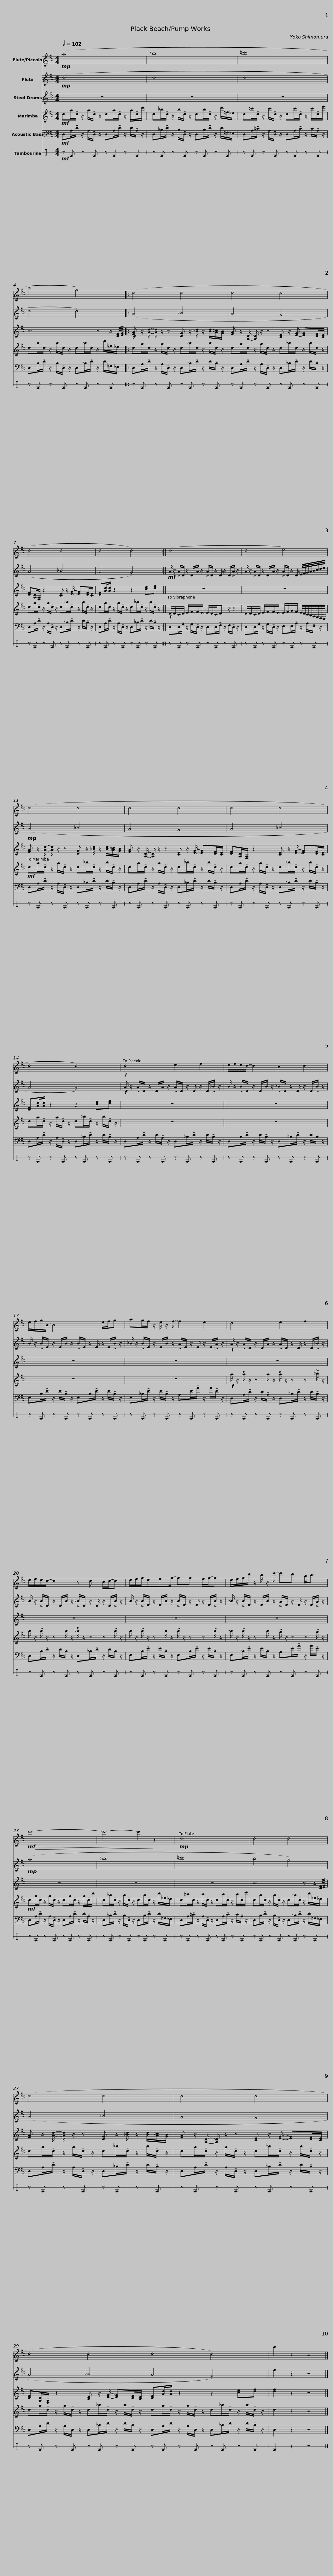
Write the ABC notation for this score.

X:1
%%score 1 2 3 4 5 6
L:1/8
Q:1/4=102
M:4/4
I:linebreak $
K:D
V:1 treble
V:2 treble
V:3 treble
V:4 treble
V:5 bass transpose=-12
V:6 perc stafflines=1
K:none
V:1
!mp! (a8 | _b8 | =c'8 |$ b4 g4) |: (d4 d4 |$ %5
 d4 d4 | d4 d4 | d4 d4) :|$ (d8 | d4 e4) |$ %10
 (d4 d4 | d4 d4 | d4 d4 |$ d4 d4) |!f! d4 e2 f2 | %15
 e/f/e/d/- d2 c2 d2 |$ e/f/g/B/- B4 e/f/g | ag/f/ z/ e/ z/ f/- f2 e2 | d4 e2 f2 |$ e/f/e/d/- d2 z d c/d/-d | %20
 e/f/g/efg/- gg f/g/-g | e/f/g/d'/ z/ c'/ z/ e'/- e'd' b<c' |$!mf!!>(! d'8- | d'4- d'2!>)! z2 |!mp! d8 |$ %25
 d4 d4 | (d4 d4 | d4 d4 |$ d4 d4 | d4 d4) | %30
 d'2 z2 z4 |] %31
V:2
!mp! (d8 | d8 | d8 |$ d4 d4) |: (A4 _B4 |$ %5
 A4 G4 | A4 _B4 | A4 G4) :|$!mf! A/ z/ !>!A/D/ z/ D/A/ z/ !>!A/D/ z/ D/ z/ D/!>!A/ z/ | A/ z/ !>!A/D/ z/ D/A/ z/ !>!A/D/ z/ D/ E/4F/4G/4A/4B/4c/4d/4e/4 |$ %10
!mp! (A4 _B4 | A4 G4 | A4 _B4 |$ A4 G4) |!f! A/ z/ !>!A/D/ z/ D/A/ z/ !>!A/D/ z/ D/ z/ D/!>!_B/ z/ | %15
 B/ z/ !>!B/D/ z/ D/B/ z/ !>!_B/D/ z/ D/ z/ D/!>!B/ z/ |$ B/ z/ !>!B/E/ z/ E/B/ z/ !>!B/E/ z/ E/ z/ E/!>!B/ z/ | _B/ z/ !>!B/E/ z/ E/B/ z/ !>!A/E/ z/ E/ z/ E/!>!A/ z/ |!f! A/ z/ !>!A/D/ z/ D/A/ z/ !>!A/D/ z/ D/ z/ D/!>!_B/ z/ |$ B/ z/ !>!B/D/ z/ D/B/ z/ !>!_B/D/ z/ D/ z/ D/!>!B/ z/ | %20
 B/ z/ !>!B/E/ z/ E/B/ z/ !>!B/E/ z/ E/ z/ E/!>!B/ z/ | _B/ z/ !>!B/E/ z/ E/B/ z/ !>!A/E/ z/ E/ z/ E/!>!A/ z/ |$!mp! (a8 | _b8 | =c'8 |$ %25
 b4 g4) | (A4 _B4 | A4 G4 |$ A4 _B4 | A4 G4) | %30
 f2 z2 z4 |] %31
V:3
 z8 | z8 | z8 |$ z6 z z/ [DF]/4[EG]/4 |:!f! [FA] z/ [Ad]/- [Ad]/ z/ z [DG] z/ [_Bd]/ z/ [Bd]/[A=c]/[GB]/ |$ %5
 [FA] z/ [A,D]/- [A,D]/ z/ z [CE] z/ [EG]/- [EG][DF]/[CE]/ | [DF][A,D]/[F,A,]/ z2 [CE] z/ [EG]/- [EG][DF]/[CE]/ | [DF][Ad]/[Ad]/ z2 z2 [ce][df] :|$ z8 | z8 |$ %10
 [FA] z/ [Ad]/- [Ad]/ z/ z [DG] z/ [_Bd]/ z/ [Bd]/[A=c]/[GB]/ | [FA] z/ [A,D]/- [A,D]/ z/ z [CE] z/ [EG]/- [EG][DF]/[CE]/ | [DF][A,D]/[F,A,]/ z2 [CE] z/ [EG]/- [EG][DF]/[CE]/ |$ [DF][Ad]/[Ad]/ z2 z2 [ce][df] | z8 | %15
 z8 |$ z8 | z8 | z8 |$ z8 | %20
 z8 | z8 |$ z8 | z8 | z8 |$ %25
 z6 z z/ [DF]/4[EG]/4 | [FA] z/ [Ad]/- [Ad]/ z/ z [DG] z/ [_Bd]/ z/ [Bd]/[A=c]/[GB]/ | [FA] z/ [A,D]/- [A,D]/ z/ z [CE] z/ [EG]/- [EG][DF]/[CE]/ |$ [DF][A,D]/[F,A,]/ z2 [CE] z/ [EG]/- [EG][DF]/[CE]/ | [DF][Ad]/[Ad]/ z2 z2 [ce][df] | %30
 [df]2 z2 z4 |] %31
V:4
!mf! da/!tenuto!d/ z/ a/!tenuto!d/ z/ da/!tenuto!d/ z/ a/!tenuto!d/d'/ | d_b/!tenuto!d/ z/ b/!tenuto!d/ z/ db/!tenuto!d/ z/ d'/=f/_e/ | d=c'/!tenuto!d/ z/ c'/!tenuto!d/ z/ dc'/!tenuto!d/ z/ c'/!tenuto!d/e'/ |$ db/!tenuto!d/ z/ b/!tenuto!d/ z/ d_b/!tenuto!d/ z/ d'/=f/_e/ |: da/!tenuto!d/ z/ a/!tenuto!d/ z/ d_b/!tenuto!d/ z/ b/!tenuto!d/ z/ |$ %5
 da/!tenuto!d/ z/ a/!tenuto!d/ z/ d_b/!tenuto!d/ z/ b/!tenuto!d/ z/ | da/!tenuto!d/ z/ a/!tenuto!d/ z/ d_b/!tenuto!d/ z/ b/!tenuto!d/ z/ | da/!tenuto!d/ z/ a/!tenuto!d/ z/ d_b/!tenuto!d/ z/ b/!tenuto!d/ z/ :|$!f! D/D/C/D/ E/F/-F/E/- E/D/C/D z/ z | D/D/C/D/ E/F/-F/E/- E/F/G/F/ E/4D/4C/4B,/4A,/4G,/4F,/4E,/4 |$ %10
!mf! da/!tenuto!d/ z/ a/!tenuto!d/ z/ d_b/!tenuto!d/ z/ b/!tenuto!d/ z/ | da/!tenuto!d/ z/ a/!tenuto!d/ z/ d_b/!tenuto!d/ z/ b/!tenuto!d/ z/ | da/!tenuto!d/ z/ a/!tenuto!d/ z/ d_b/!tenuto!d/ z/ b/!tenuto!d/ z/ |$ da/!tenuto!d/ z/ a/!tenuto!d/ z/ d_b/!tenuto!d/ z/ b/!tenuto!d/ z/ | z8 | %15
 z8 |$ z8 | z8 |!f! a/ z/ !>!a/ z/ z a/ z/ !>!a/ z/ z z !>!_b/ z/ |$ b/ z/ !>!b/ z/ z b/ z/ !>!_b/ z/ z z !>!b/ z/ | %20
 b/ z/ !>!b/ z/ z b/ z/ !>!b/ z/ z z !>!b/ z/ | _b/ z/ !>!b/ z/ z b/ z/ !>!a/ z/ z z !>!a/ z/ |$!mf! da/!tenuto!d/ z/ a/!tenuto!d/ z/ da/!tenuto!d/ z/ a/!tenuto!d/d'/ | d_b/!tenuto!d/ z/ b/!tenuto!d/ z/ db/!tenuto!d/ z/ d'/=f/_e/ | d=c'/!tenuto!d/ z/ c'/!tenuto!d/ z/ dc'/!tenuto!d/ z/ c'/!tenuto!d/e'/ |$ %25
 db/!tenuto!d/ z/ b/!tenuto!d/ z/ d_b/!tenuto!d/ z/ d'/=f/_e/ | da/!tenuto!d/ z/ a/!tenuto!d/ z/ d_b/!tenuto!d/ z/ b/!tenuto!d/ z/ | da/!tenuto!d/ z/ a/!tenuto!d/ z/ d_b/!tenuto!d/ z/ b/!tenuto!d/ z/ |$ da/!tenuto!d/ z/ a/!tenuto!d/ z/ d_b/!tenuto!d/ z/ b/!tenuto!d/ z/ | da/!tenuto!d/ z/ a/!tenuto!d/ z/ d_b/!tenuto!d/ z/ b/!tenuto!d/ z/ | %30
 d2 z2 z4 |] %31
V:5
!mf! D,A,/!tenuto!D/ z/ A,/!tenuto!D,/ z/ D,A,/!tenuto!D/ z/ D/!tenuto!A,/ z/ | D,_B,/!tenuto!D/ z/ B,/!tenuto!D,/ z/ D,B,/!tenuto!D/ z/ D/=F,/_E,/ | D,A,/!tenuto!=C/ z/ A,/!tenuto!D,/ z/ D,A,/!tenuto!C/ z/ C/!tenuto!A,/ z/ |$ D,B,/!tenuto!D/ z/ B,/!tenuto!D,/ z/ D,_B,/!tenuto!D/ z/ D/=F,/_E,/ |: D,A,/!tenuto!D/ z/ A,/!tenuto!D,/ z/ D,_B,/!tenuto!D/ z/ D/!tenuto!B,/ z/ |$ %5
 D,A,/!tenuto!D/ z/ A,/!tenuto!D,/ z/ D,_B,/!tenuto!D/ z/ D/!tenuto!B,/ z/ | D,A,/!tenuto!D/ z/ A,/!tenuto!D,/ z/ D,_B,/!tenuto!D/ z/ D/!tenuto!B,/ z/ | D,A,/!tenuto!D/ z/ A,/!tenuto!D,/ z/ D,_B,/!tenuto!D/ z/ D/!tenuto!B,/ z/ :|$ D,D,/!tenuto!G,/ z/ G,/!tenuto!D,/ z/ D,D,/!tenuto!F,/ z/ F,/!tenuto!D,/ z/ | D,D,/!tenuto!G,/ z/ G,/!tenuto!D,/ z/ E,E,/!tenuto!A,/ z/ A,/!tenuto!E,/ z/ |$ %10
 D,A,/!tenuto!D/ z/ A,/!tenuto!D,/ z/ D,_B,/!tenuto!D/ z/ D/!tenuto!B,/ z/ | D,A,/!tenuto!D/ z/ A,/!tenuto!D,/ z/ D,_B,/!tenuto!D/ z/ D/!tenuto!B,/ z/ | D,A,/!tenuto!D/ z/ A,/!tenuto!D,/ z/ D,_B,/!tenuto!D/ z/ D/!tenuto!B,/ z/ |$ D,A,/!tenuto!D/ z/ A,/!tenuto!D,/ z/ D,_B,/!tenuto!D/ z/ D/!tenuto!B,/ z/ | D,A,/!tenuto!D/ z/ D/!tenuto!A,/ z/ D,_B,/!tenuto!D/ z/ D/!tenuto!B,/ z/ | %15
 D,B,/!tenuto!D/ z/ D/!tenuto!B,/ z/ D,_B,/!tenuto!D/ z/ D/B,/ z/ |$ E,B,/!tenuto!E/ z/ E/!tenuto!B,/ z/ E,B,/!tenuto!E/ z/ E/!tenuto!B,/ z/ | E,_B,/!tenuto!E/ z/ E/!tenuto!B,/ z/ A,E/!tenuto!A/ z/ A/!tenuto!E/ z/ | D,A,/!tenuto!D/ z/ D/!tenuto!A,/ z/ D,_B,/!tenuto!D/ z/ D/!tenuto!B,/ z/ |$ D,B,/!tenuto!D/ z/ D/!tenuto!B,/ z/ D,_B,/!tenuto!D/ z/ D/B,/ z/ | %20
 E,B,/!tenuto!E/ z/ E/!tenuto!B,/ z/ E,B,/!tenuto!E/ z/ E/!tenuto!B,/ z/ | E,_B,/!tenuto!E/ z/ E/!tenuto!B,/ z/ A,E/!tenuto!A/ z/ A/!tenuto!E/ z/ |$ D,A,/!tenuto!D/ z/ A,/!tenuto!D,/ z/ D,A,/!tenuto!D/ z/ D/!tenuto!A,/ z/ | D,_B,/!tenuto!D/ z/ B,/!tenuto!D,/ z/ D,B,/!tenuto!D/ z/ D/=F,/_E,/ | D,A,/!tenuto!=C/ z/ A,/!tenuto!D,/ z/ D,A,/!tenuto!C/ z/ C/!tenuto!A,/ z/ |$ %25
 D,B,/!tenuto!D/ z/ B,/!tenuto!D,/ z/ D,_B,/!tenuto!D/ z/ D/=F,/_E,/ | D,A,/!tenuto!D/ z/ A,/!tenuto!D,/ z/ D,_B,/!tenuto!D/ z/ D/!tenuto!B,/ z/ | D,A,/!tenuto!D/ z/ A,/!tenuto!D,/ z/ D,_B,/!tenuto!D/ z/ D/!tenuto!B,/ z/ |$ D,A,/!tenuto!D/ z/ A,/!tenuto!D,/ z/ D,_B,/!tenuto!D/ z/ D/!tenuto!B,/ z/ | D,A,/!tenuto!D/ z/ A,/!tenuto!D,/ z/ D,_B,/!tenuto!D/ z/ D/!tenuto!B,/ z/ | %30
 D,2 z2 z4 |] %31
V:6
[K:C]!mf! z E z E z E z E | z E z E z E z E | z E z E z E z E |$ z E z E z E z E |: z E z E z E z E |$ %5
 z E z E z E z E | z E z E z E z E | z E z E z E z E :|$ z E z E z E z E | z E z E z E z E |$ %10
 z E z E z E z E | z E z E z E z E | z E z E z E z E |$ z E z E z E z E | z E z E z E z E | %15
 z E z E z E z E |$ z E z E z E z E | z E z E z E z E | z E z E z E z E |$ z E z E z E z E | %20
 z E z E z E z E | z E z E z E z E |$ z E z E z E z E | z E z E z E z E | z E z E z E z E |$ %25
 z E z E z E z E | z E z E z E z E | z E z E z E z E |$ z E z E z E z E | z E z E z E z E | %30
 E2 z2 z4 |] %31
